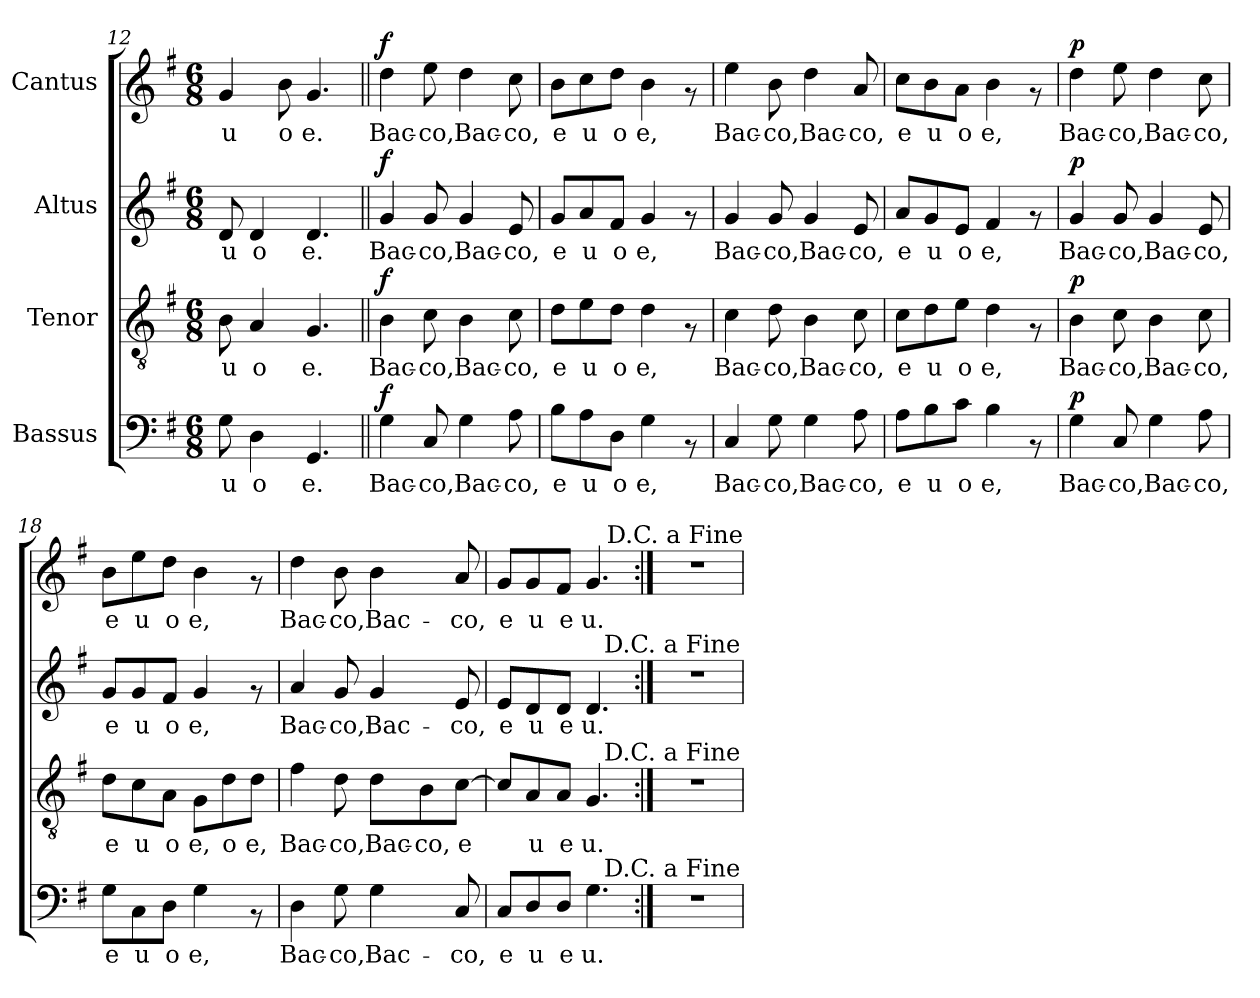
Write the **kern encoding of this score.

**kern	**text	**dynam	**kern	**text	**dynam	**kern	**text	**dynam	**kern	**text	**dynam
*part4	*part4	*part4	*part3	*part3	*part3	*part2	*part2	*part2	*part1	*part1	*part1
*staff4	*staff4	*staff4	*staff3	*staff3	*staff3	*staff2	*staff2	*staff2	*staff1	*staff1	*staff1
*I"Bassus	*	*	*I"Tenor	*	*	*I"Altus	*	*	*I"Cantus	*	*
*clefF4	*	*	*clefGv2	*	*	*clefG2	*	*	*clefG2	*	*
*k[f#]	*	*	*k[f#]	*	*	*k[f#]	*	*	*k[f#]	*	*
*G:	*	*	*G:	*	*	*G:	*	*	*G:	*	*
*M6/8	*	*	*M6/8	*	*	*M6/8	*	*	*M6/8	*	*
=12	=12	=12	=12	=12	=12	=12	=12	=12	=12	=12	=12
!	!LO:LY:b	!	!	!LO:LY:b	!	!	!LO:LY:b	!	!	!LO:LY:b	!
8G\	u	.	8B\	u	.	8d/	u	.	4g/	u	.
!	!LO:LY:b	!	!	!LO:LY:b	!	!	!LO:LY:b	!	!	!	!
4D\	o	.	4A/	o	.	4d/	o	.	.	.	.
!	!	!	!	!	!	!	!	!	!	!LO:LY:b	!
.	.	.	.	.	.	.	.	.	8b\	o	.
!	!LO:LY:b	!	!	!LO:LY:b	!	!	!LO:LY:b	!	!	!LO:LY:b	!
4.GG/	e.	.	4.G/	e.	.	4.d/	e.	.	4.g/	e.	.
=13||	=13||	=13||	=13||	=13||	=13||	=13||	=13||	=13||	=13||	=13||	=13||
!	!LO:LY:b	!LO:DY:a	!	!LO:LY:b	!LO:DY:a	!	!LO:LY:b	!LO:DY:a	!	!LO:LY:b	!LO:DY:a
4G\	Bac-	f	4B\	Bac-	f	4g/	Bac-	f	4dd\	Bac-	f
!	!LO:LY:b	!	!	!LO:LY:b	!	!	!LO:LY:b	!	!	!LO:LY:b	!
8C/	-co,	.	8c\	-co,	.	8g/	-co,	.	8ee\	-co,	.
!	!LO:LY:b	!	!	!LO:LY:b	!	!	!LO:LY:b	!	!	!LO:LY:b	!
4G\	Bac-	.	4B\	Bac-	.	4g/	Bac-	.	4dd\	Bac-	.
!	!LO:LY:b	!	!	!LO:LY:b	!	!	!LO:LY:b	!	!	!LO:LY:b	!
8A\	-co,	.	8c\	-co,	.	8e/	-co,	.	8cc\	-co,	.
!!LO:PB:g=z
=14	=14	=14	=14	=14	=14	=14	=14	=14	=14	=14	=14
!	!LO:LY:b	!	!	!LO:LY:b	!	!	!LO:LY:b	!	!	!LO:LY:b	!
8B\L	e	.	8d\L	e	.	8g/L	e	.	8b\L	e	.
!	!LO:LY:b	!	!	!LO:LY:b	!	!	!LO:LY:b	!	!	!LO:LY:b	!
8A\	u	.	8e\	u	.	8a/	u	.	8cc\	u	.
!	!LO:LY:b	!	!	!LO:LY:b	!	!	!LO:LY:b	!	!	!LO:LY:b	!
8D\J	o	.	8d\J	o	.	8f#/J	o	.	8dd\J	o	.
!	!LO:LY:b	!	!	!LO:LY:b	!	!	!LO:LY:b	!	!	!LO:LY:b	!
4G\	e,	.	4d\	e,	.	4g/	e,	.	4b\	e,	.
8rAA	.	.	8rF	.	.	8rf	.	.	8rf	.	.
=15	=15	=15	=15	=15	=15	=15	=15	=15	=15	=15	=15
!	!LO:LY:b	!	!	!LO:LY:b	!	!	!LO:LY:b	!	!	!LO:LY:b	!
4C/	Bac-	.	4c\	Bac-	.	4g/	Bac-	.	4ee\	Bac-	.
!	!LO:LY:b	!	!	!LO:LY:b	!	!	!LO:LY:b	!	!	!LO:LY:b	!
8G\	-co,	.	8d\	-co,	.	8g/	-co,	.	8b\	-co,	.
!	!LO:LY:b	!	!	!LO:LY:b	!	!	!LO:LY:b	!	!	!LO:LY:b	!
4G\	Bac-	.	4B\	Bac-	.	4g/	Bac-	.	4dd\	Bac-	.
!	!LO:LY:b	!	!	!LO:LY:b	!	!	!LO:LY:b	!	!	!LO:LY:b	!
8A\	-co,	.	8c\	-co,	.	8e/	-co,	.	8a/	-co,	.
=16	=16	=16	=16	=16	=16	=16	=16	=16	=16	=16	=16
!	!LO:LY:b	!	!	!LO:LY:b	!	!	!LO:LY:b	!	!	!LO:LY:b	!
8A\L	e	.	8c\L	e	.	8a/L	e	.	8cc\L	e	.
!	!LO:LY:b	!	!	!LO:LY:b	!	!	!LO:LY:b	!	!	!LO:LY:b	!
8B\	u	.	8d\	u	.	8g/	u	.	8b\	u	.
!	!LO:LY:b	!	!	!LO:LY:b	!	!	!LO:LY:b	!	!	!LO:LY:b	!
8c\J	o	.	8e\J	o	.	8e/J	o	.	8a\J	o	.
!	!LO:LY:b	!	!	!LO:LY:b	!	!	!LO:LY:b	!	!	!LO:LY:b	!
4B\	e,	.	4d\	e,	.	4f#/	e,	.	4b\	e,	.
8rAA	.	.	8rF	.	.	8rf	.	.	8rf	.	.
=17	=17	=17	=17	=17	=17	=17	=17	=17	=17	=17	=17
!	!LO:LY:b	!LO:DY:a	!	!LO:LY:b	!LO:DY:a	!	!LO:LY:b	!LO:DY:a	!	!LO:LY:b	!LO:DY:a
4G\	Bac-	p	4B\	Bac-	p	4g/	Bac-	p	4dd\	Bac-	p
!	!LO:LY:b	!	!	!LO:LY:b	!	!	!LO:LY:b	!	!	!LO:LY:b	!
8C/	-co,	.	8c\	-co,	.	8g/	-co,	.	8ee\	-co,	.
!	!LO:LY:b	!	!	!LO:LY:b	!	!	!LO:LY:b	!	!	!LO:LY:b	!
4G\	Bac-	.	4B\	Bac-	.	4g/	Bac-	.	4dd\	Bac-	.
!	!LO:LY:b	!	!	!LO:LY:b	!	!	!LO:LY:b	!	!	!LO:LY:b	!
8A\	-co,	.	8c\	-co,	.	8e/	-co,	.	8cc\	-co,	.
=18	=18	=18	=18	=18	=18	=18	=18	=18	=18	=18	=18
!	!LO:LY:b	!	!	!LO:LY:b	!	!	!LO:LY:b	!	!	!LO:LY:b	!
8G\L	e	.	8d\L	e	.	8g/L	e	.	8b\L	e	.
!	!LO:LY:b	!	!	!LO:LY:b	!	!	!LO:LY:b	!	!	!LO:LY:b	!
8C\	u	.	8c\	u	.	8g/	u	.	8ee\	u	.
!	!LO:LY:b	!	!	!LO:LY:b	!	!	!LO:LY:b	!	!	!LO:LY:b	!
8D\J	o	.	8A\J	o	.	8f#/J	o	.	8dd\J	o	.
!	!LO:LY:b	!	!	!LO:LY:b	!	!	!LO:LY:b	!	!	!LO:LY:b	!
4G\	e,	.	8G\L	e,	.	4g/	e,	.	4b\	e,	.
!	!	!	!	!LO:LY:b	!	!	!	!	!	!	!
.	.	.	8d\	o	.	.	.	.	.	.	.
!	!	!	!	!LO:LY:b	!	!	!	!	!	!	!
8rAA	.	.	8d\J	e,	.	8rf	.	.	8rf	.	.
=19	=19	=19	=19	=19	=19	=19	=19	=19	=19	=19	=19
!	!LO:LY:b	!	!	!LO:LY:b	!	!	!LO:LY:b	!	!	!LO:LY:b	!
4D\	Bac-	.	4f#\	Bac-	.	4a/	Bac-	.	4dd\	Bac-	.
!	!LO:LY:b	!	!	!LO:LY:b	!	!	!LO:LY:b	!	!	!LO:LY:b	!
8G\	-co,	.	8d\	-co,	.	8g/	-co,	.	8b\	-co,	.
!	!LO:LY:b	!	!	!LO:LY:b	!	!	!LO:LY:b	!	!	!LO:LY:b	!
4G\	Bac-	.	8d\L	Bac-	.	4g/	Bac-	.	4b\	Bac-	.
!	!	!	!	!LO:LY:b	!	!	!	!	!	!	!
.	.	.	8B\	-co,	.	.	.	.	.	.	.
!	!LO:LY:b	!	!	!LO:LY:b	!	!	!LO:LY:b	!	!	!LO:LY:b	!
8C/	-co,	.	[>8c\J	e	.	8e/	-co,	.	8a/	-co,	.
=20	=20	=20	=20	=20	=20	=20	=20	=20	=20	=20	=20
!	!LO:LY:b	!	!	!	!	!	!LO:LY:b	!	!	!LO:LY:b	!
8C/L	e	.	8c/L]	.	.	8e/L	e	.	8g/L	e	.
!	!LO:LY:b	!	!	!LO:LY:b	!	!	!LO:LY:b	!	!	!LO:LY:b	!
8D/	u	.	8A/	u	.	8d/	u	.	8g/	u	.
!	!LO:LY:b	!	!	!LO:LY:b	!	!	!LO:LY:b	!	!	!LO:LY:b	!
8D/J	e	.	8A/J	e	.	8d/J	e	.	8f#/J	e	.
!	!LO:LY:b	!	!	!LO:LY:b	!	!	!LO:LY:b	!	!	!LO:LY:b	!
4.G\	u.	.	4.G/	u.	.	4.d/	u.	.	4.g/	u.	.
=21:|!	=21:|!	=21:|!	=21:|!	=21:|!	=21:|!	=21:|!	=21:|!	=21:|!	=21:|!	=21:|!	=21:|!
2.r	.	.	2.r	.	.	2.r	.	.	2.r	.	.
!	!	!	!	!	!	!	!	!	!LO:TX:a:rj:t=D.C. a Fine	!	!
!	!	!	!	!	!	!LO:TX:a:rj:t=D.C. a Fine	!	!	!	!	!
!	!	!	!LO:TX:a:rj:t=D.C. a Fine	!	!	!	!	!	!	!	!
!LO:TX:a:rj:t=D.C. a Fine	!	!	!	!	!	!	!	!	!	!	!
=	=	=	=	=	=	=	=	=	=	=	=
*-	*-	*-	*-	*-	*-	*-	*-	*-	*-	*-	*-
